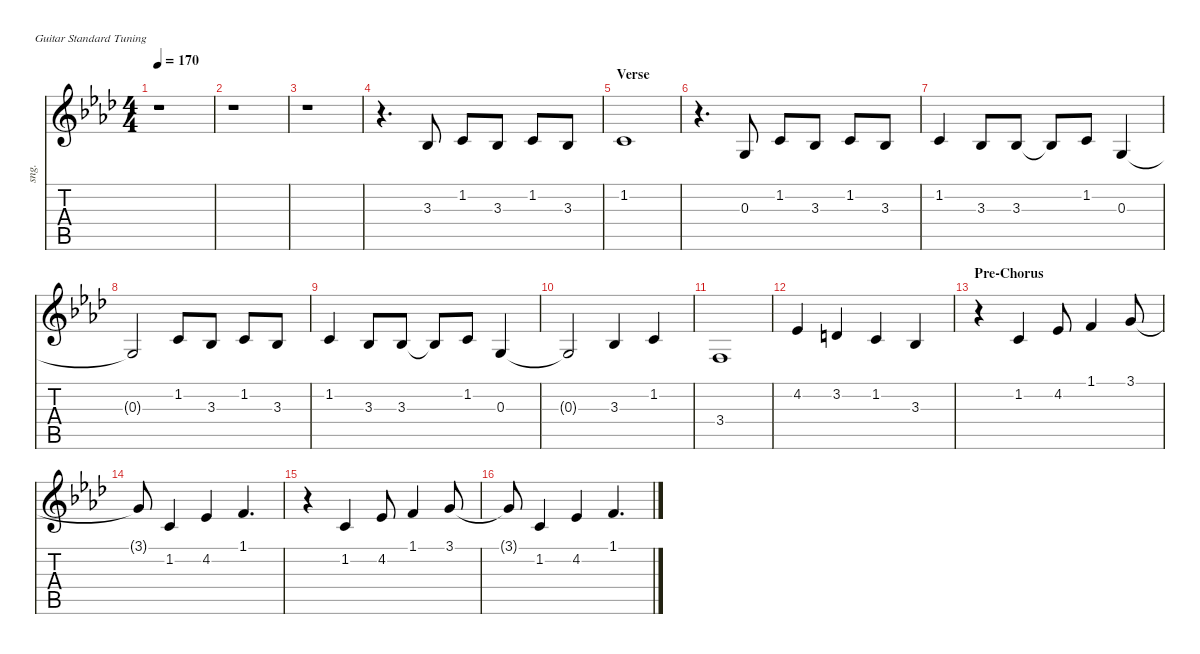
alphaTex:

\defaultSystemsLayout 4
\hideDynamics
\bracketExtendMode nobrackets
\otherSystemsTrackNameOrientation horizontal
\track ("Singer" "sng.") {instrument voiceoohs}
\staff {score tabs}
\tuning (E4 B3 G3 D3 A2 E2)
\ts (4 4)
\tempo 170
\clef g2
\ks fminor
r.1{dy fff beam Down} |
r.1{beam Down} |
r.1{beam Down} |
r.4{d beam Down} 3.3{acc b}.8{beam Up} 1.2{acc forcenatural}.8{beam Up} 3.3{acc b}.8{beam Up} 1.2{acc forcenatural}.8{beam Up} 3.3{acc b}.8{beam Up} |
\section ("" "Verse")
1.2{acc forcenatural}.1{beam Up} |
r.4{d beam Down} 0.3{acc forcenatural}.8{beam Up} 1.2{acc forcenatural}.8{beam Up} 3.3{acc b}.8{beam Up} 1.2{acc forcenatural}.8{beam Up} 3.3{acc b}.8{beam Up} |
1.2{acc forcenatural}.4{beam Up} 3.3{acc b}.8{beam Up} 3.3{acc b}.8{beam Up} 3.3{t acc b}.8{beam Up} 1.2{acc forcenatural}.8{beam Up} 0.3{acc forcenatural}.4{beam Up} |
0.3{t acc forcenatural}.2{beam Up} 1.2{acc forcenatural}.8{beam Up} 3.3{acc b}.8{beam Up} 1.2{acc forcenatural}.8{beam Up} 3.3{acc b}.8{beam Up} |
1.2{acc forcenatural}.4{beam Up} 3.3{acc b}.8{beam Up} 3.3{acc b}.8{beam Up} 3.3{t acc b}.8{beam Up} 1.2{acc forcenatural}.8{beam Up} 0.3{acc forcenatural}.4{beam Up} |
0.3{t acc forcenatural}.2{beam Up} 3.3{acc b}.4{beam Up} 1.2{acc forcenatural}.4{beam Up} |
3.4{acc forcenatural}.1{beam Up} |
4.2{acc b}.4{beam Up} 3.2{acc forcenatural}.4{beam Up} 1.2{acc forcenatural}.4{beam Up} 3.3{acc b}.4{beam Up} |
\section ("" "Pre-Chorus")
r.4{beam Down} 1.2{acc forcenatural}.4{beam Up} 4.2{acc b}.8{beam Up} 1.1{acc forcenatural}.4{beam Up} 3.1{acc forcenatural}.8{beam Up} |
3.1{t acc forcenatural}.8{beam Up} 1.2{acc forcenatural}.4{beam Up} 4.2{acc b}.4{beam Up} 1.1{acc forcenatural}.4{d beam Up} |
r.4{beam Down} 1.2{acc forcenatural}.4{beam Up} 4.2{acc b}.8{beam Up} 1.1{acc forcenatural}.4{beam Up} 3.1{acc forcenatural}.8{beam Up} |
3.1{t acc forcenatural}.8{beam Up} 1.2{acc forcenatural}.4{beam Up} 4.2{acc b}.4{beam Up} 1.1{acc forcenatural}.4{d beam Up}
